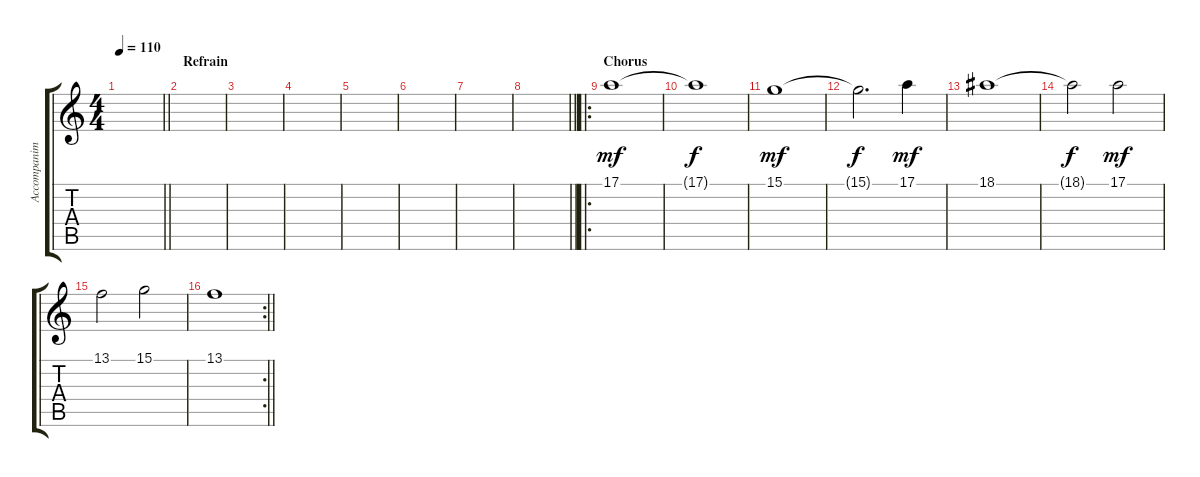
\track ("Accompaniment" "Accompanim") {instrument stringensemble2}
\staff {score tabs}
\tuning (E4 B3 G3 D3 A2 E2) {hide}
\ts (4 4)
\tempo 110
\clef g2
\barLineRight lightlight
\ks c
|
\section ("" "Refrain")
|
|
|
|
|
|
\barLineRight lightlight
|
\ro
\section ("" "Chorus")
17.1.1{dy mf} |
17.1{t}.1{dy f} |
15.1.1{dy mf} |
15.1{t}.2{d dy f} 17.1.4{dy mf} |
18.1.1 |
18.1{t}.2{dy f} 17.1.2{dy mf} |
13.1.2 15.1.2 |
\rc 2
\barLineRight lightlight
13.1.1
